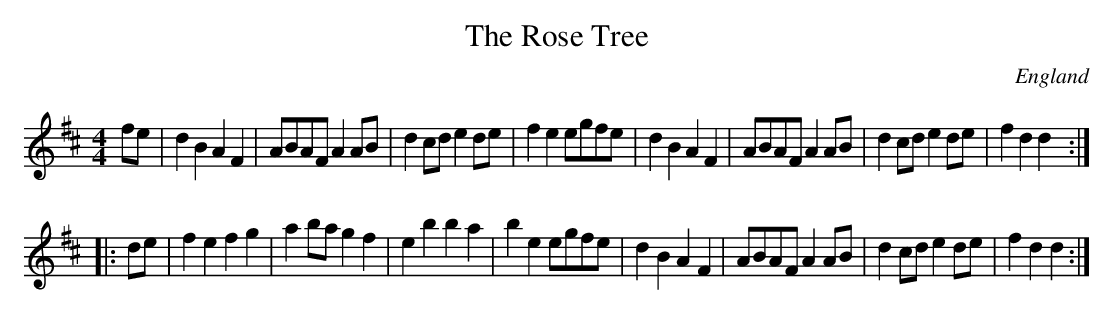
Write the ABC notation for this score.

X:1
T:Rose Tree, The
O:England
M:4/4
K:D
fe|\
d2B2 A2F2|ABAF A2AB|d2cd e2de|f2e2 egfe|\
d2B2 A2F2|ABAF A2AB|d2cd e2de|f2d2 d2::
de|\
f2e2 f2g2|a2ba g2f2|e2b2 b2a2|b2e2 egfe|\
d2B2 A2F2|ABAF A2AB|d2cd e2de|f2d2 d2:|
